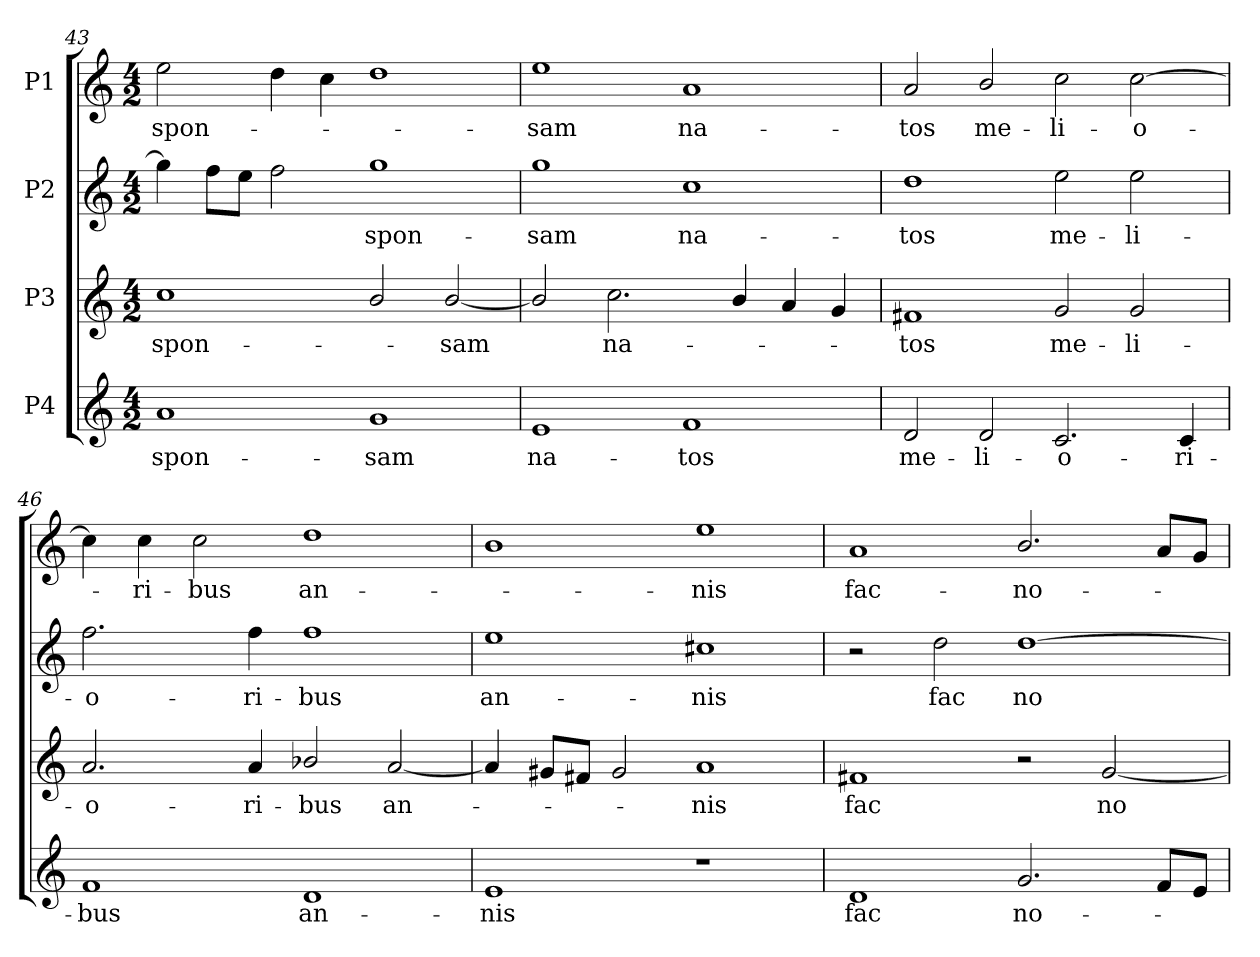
**kern	**text	**kern	**text	**kern	**text	**kern	**text
*part4	*part4	*part3	*part3	*part2	*part2	*part1	*part1
*staff4	*staff4	*staff3	*staff3	*staff2	*staff2	*staff1	*staff1
*I"P4	*	*I"P3	*	*I"P2	*	*I"P1	*
!!LO:LB:g=z
*clefG2	*	*clefG2	*	*clefG2	*	*clefG2	*
*k[]	*	*k[]	*	*k[]	*	*k[]	*
*C:	*	*C:	*	*C:	*	*C:	*
*M4/2	*	*M4/2	*	*M4/2	*	*M4/2	*
=43	=43	=43	=43	=43	=43	=43	=43
!	!LO:LY:b:color=#000000	!	!	!	!	!	!
!	!	!	!LO:LY:b:color=#000000	!	!	!	!
!	!	!	!	!	!	!	!LO:LY:b:color=#000000
1ai	spon-	1cci	spon-	4ggi\]	.	2eei\	spon-
.	.	.	.	8ffi\L	.	.	.
.	.	.	.	8eei\J	.	.	.
.	.	.	.	2ffi\	.	4ddi\	.
.	.	.	.	.	.	4cci\	.
!	!LO:LY:b:color=#000000	!	!	!	!	!	!
!	!	!	!	!	!LO:LY:b:color=#000000	!	!
1gi	-sam	2bi/	.	1ggi	spon-	1ddi	.
!	!	!	!LO:LY:b:color=#000000	!	!	!	!
.	.	[2bi/	-sam	.	.	.	.
=44	=44	=44	=44	=44	=44	=44	=44
!	!LO:LY:b:color=#000000	!	!	!	!	!	!
!	!	!	!	!	!LO:LY:b:color=#000000	!	!
!	!	!	!	!	!	!	!LO:LY:b:color=#000000
1ei	na-	2bi/]	.	1ggi	-sam	1eei	-sam
!	!	!	!LO:LY:b:color=#000000	!	!	!	!
.	.	2.cci\	na-	.	.	.	.
!	!LO:LY:b:color=#000000	!	!	!	!	!	!
!	!	!	!	!	!LO:LY:b:color=#000000	!	!
!	!	!	!	!	!	!	!LO:LY:b:color=#000000
1fi	-tos	.	.	1cci	na-	1ai	na-
.	.	4bi/	.	.	.	.	.
.	.	4ai/	.	.	.	.	.
.	.	4gi/	.	.	.	.	.
=45	=45	=45	=45	=45	=45	=45	=45
!	!LO:LY:b:color=#000000	!	!	!	!	!	!
!	!	!	!LO:LY:b:color=#000000	!	!	!	!
!	!	!	!	!	!LO:LY:b:color=#000000	!	!
!	!	!	!	!	!	!	!LO:LY:b:color=#000000
2di/	me-	1f#Xi	-tos	1ddi	-tos	2ai/	-tos
!	!LO:LY:b:color=#000000	!	!	!	!	!	!
!	!	!	!	!	!	!	!LO:LY:b:color=#000000
2di/	-li-	.	.	.	.	2bi/	me-
!	!LO:LY:b:color=#000000	!	!	!	!	!	!
!	!	!	!LO:LY:b:color=#000000	!	!	!	!
!	!	!	!	!	!LO:LY:b:color=#000000	!	!
!	!	!	!	!	!	!	!LO:LY:b:color=#000000
2.ci/	-o-	2gi/	me-	2eei\	me-	2cci\	-li-
!	!	!	!LO:LY:b:color=#000000	!	!	!	!
!	!	!	!	!	!LO:LY:b:color=#000000	!	!
!	!	!	!	!	!	!	!LO:LY:b:color=#000000
.	.	2gi/	-li-	2eei\	-li-	[2cci\	-o-
!	!LO:LY:b:color=#000000	!	!	!	!	!	!
4ci/	-ri-	.	.	.	.	.	.
!!LO:PB:g=z
=46	=46	=46	=46	=46	=46	=46	=46
!	!LO:LY:b:color=#000000	!	!	!	!	!	!
!	!	!	!LO:LY:b:color=#000000	!	!	!	!
!	!	!	!	!	!LO:LY:b:color=#000000	!	!
1fi	-bus	2.ai/	-o-	2.ffi\	-o-	4cci\]	.
!	!	!	!	!	!	!	!LO:LY:b:color=#000000
.	.	.	.	.	.	4cci\	-ri-
!	!	!	!	!	!	!	!LO:LY:b:color=#000000
.	.	.	.	.	.	2cci\	-bus
!	!	!	!LO:LY:b:color=#000000	!	!	!	!
!	!	!	!	!	!LO:LY:b:color=#000000	!	!
.	.	4ai/	-ri-	4ffi\	-ri-	.	.
!	!LO:LY:b:color=#000000	!	!	!	!	!	!
!	!	!	!LO:LY:b:color=#000000	!	!	!	!
!	!	!	!	!	!LO:LY:b:color=#000000	!	!
!	!	!	!	!	!	!	!LO:LY:b:color=#000000
1di	an-	2b-Xi/	-bus	1ffi	-bus	1ddi	an-
!	!	!	!LO:LY:b:color=#000000	!	!	!	!
.	.	[2ai/	an-	.	.	.	.
=47	=47	=47	=47	=47	=47	=47	=47
!	!LO:LY:b:color=#000000	!	!	!	!	!	!
!	!	!	!	!	!LO:LY:b:color=#000000	!	!
1ei	-nis	4ai/]	.	1eei	an-	1bi	.
.	.	8g#Xi/L	.	.	.	.	.
.	.	8f#Xi/J	.	.	.	.	.
.	.	2g#i/	.	.	.	.	.
!	!	!	!LO:LY:b:color=#000000	!	!	!	!
!	!	!	!	!	!LO:LY:b:color=#000000	!	!
!	!	!	!	!	!	!	!LO:LY:b:color=#000000
1r	.	1ai	-nis	1cc#Xi	-nis	1eei	-nis
=48	=48	=48	=48	=48	=48	=48	=48
!	!LO:LY:b:color=#000000	!	!	!	!	!	!
!	!	!	!LO:LY:b:color=#000000	!	!	!	!
!	!	!	!	!	!	!	!LO:LY:b:color=#000000
1di	fac	1f#Xi	fac	2r	.	1ai	fac-
!	!	!	!	!	!LO:LY:b:color=#000000	!	!
.	.	.	.	2ddi\	fac	.	.
!	!LO:LY:b:color=#000000	!	!	!	!	!	!
!	!	!	!	!	!LO:LY:b:color=#000000	!	!
!	!	!	!	!	!	!	!LO:LY:b:color=#000000
2.gi/	no-	2r	.	[1ddi	no-	2.bi/	-no-
!	!	!	!LO:LY:b:color=#000000	!	!	!	!
.	.	[2gi/	no-	.	.	.	.
8fi/L	.	.	.	.	.	8ai/L	.
8ei/J	.	.	.	.	.	8gi/J	.
=	=	=	=	=	=	=	=
*-	*-	*-	*-	*-	*-	*-	*-
